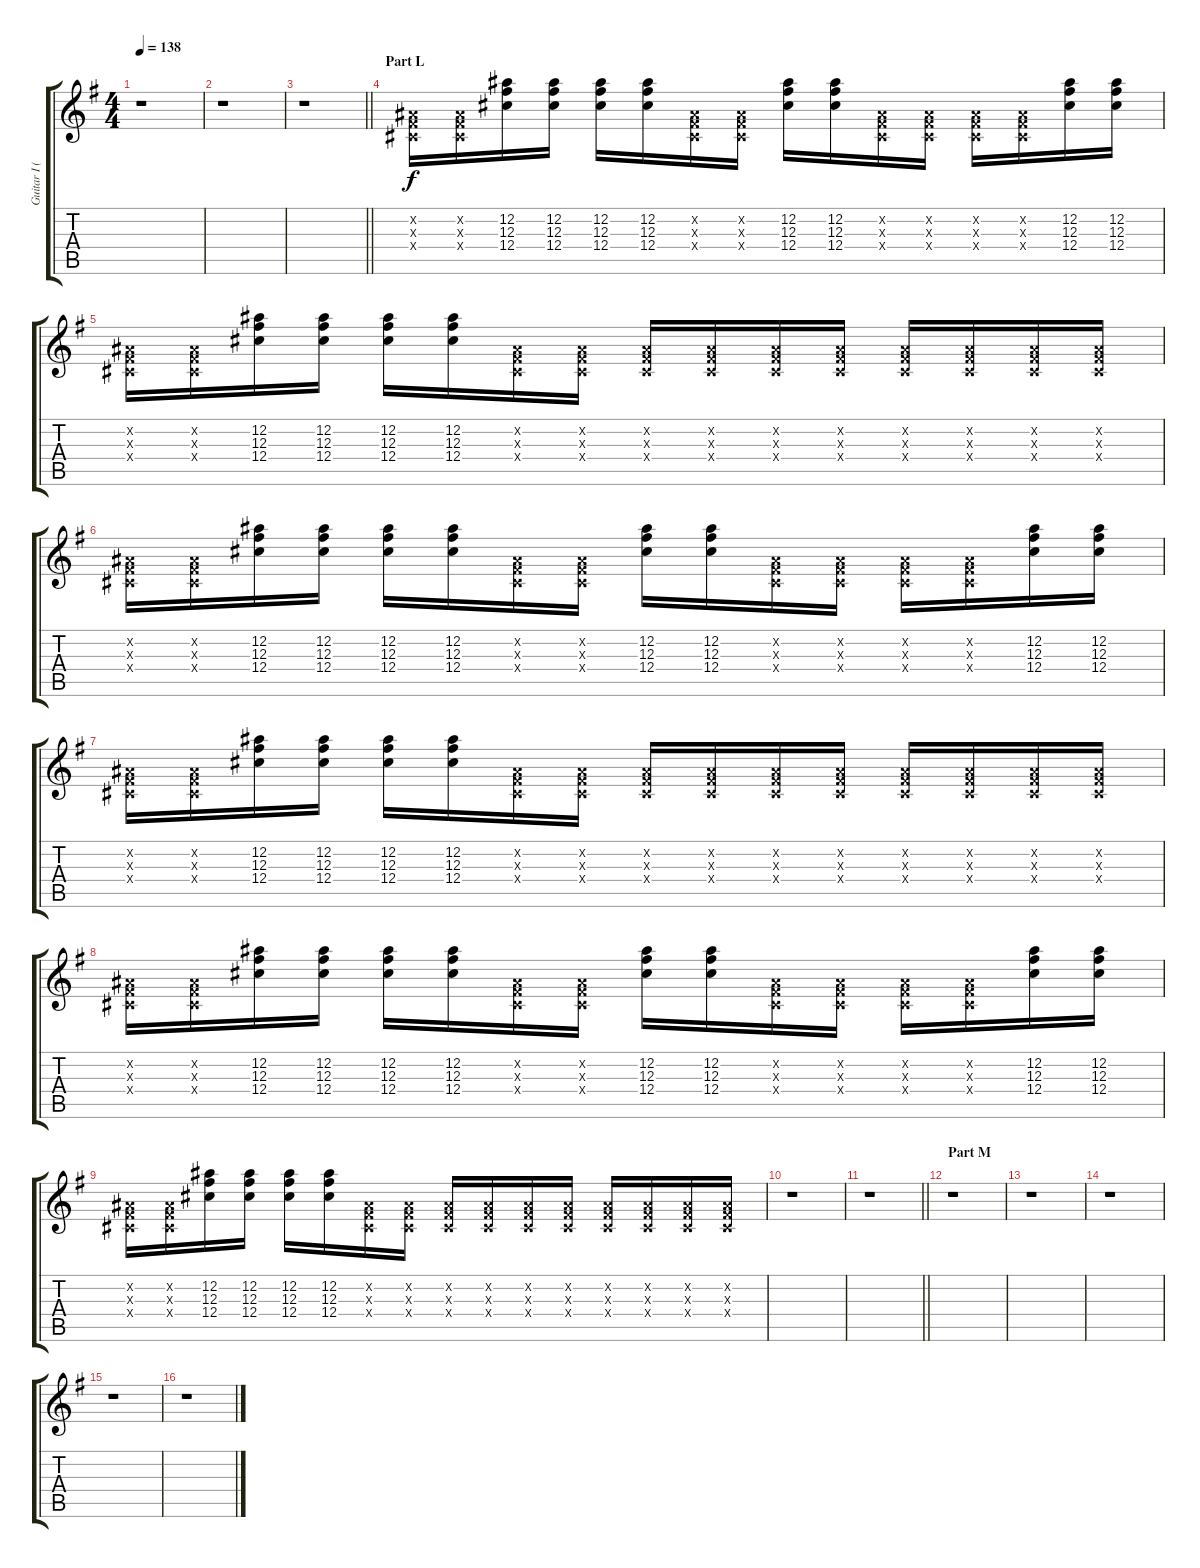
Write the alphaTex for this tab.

\track ("Guitar I (Sugizo)" "Guitar I (") {instrument distortionguitar}
\staff {score tabs}
\tuning (Eb4 Bb3 Gb3 Db3 Ab2 Eb2) {hide}
\ts (4 4)
\tempo 138
\clef g2
\ks g
r.1{dy f} |
r.1 |
\barLineRight lightlight
r.1 |
\section ("" "Part L")
(0.2{x} 0.3{x} 0.4{x}).16 (0.2{x} 0.3{x} 0.4{x}).16 (12.2 12.3 12.4).16 (12.2 12.3 12.4).16 (12.2 12.3 12.4).16 (12.2 12.3 12.4).16 (0.2{x} 0.3{x} 0.4{x}).16 (0.2{x} 0.3{x} 0.4{x}).16 (12.2 12.3 12.4).16 (12.2 12.3 12.4).16 (0.2{x} 0.3{x} 0.4{x}).16 (0.2{x} 0.3{x} 0.4{x}).16 (0.2{x} 0.3{x} 0.4{x}).16 (0.2{x} 0.3{x} 0.4{x}).16 (12.2 12.3 12.4).16 (12.2 12.3 12.4).16 |
(0.2{x} 0.3{x} 0.4{x}).16 (0.2{x} 0.3{x} 0.4{x}).16 (12.2 12.3 12.4).16 (12.2 12.3 12.4).16 (12.2 12.3 12.4).16 (12.2 12.3 12.4).16 (0.2{x} 0.3{x} 0.4{x}).16 (0.2{x} 0.3{x} 0.4{x}).16 (0.2{x} 0.3{x} 0.4{x}).16 (0.2{x} 0.3{x} 0.4{x}).16 (0.2{x} 0.3{x} 0.4{x}).16 (0.2{x} 0.3{x} 0.4{x}).16 (0.2{x} 0.3{x} 0.4{x}).16 (0.2{x} 0.3{x} 0.4{x}).16 (0.2{x} 0.3{x} 0.4{x}).16 (0.2{x} 0.3{x} 0.4{x}).16 |
(0.2{x} 0.3{x} 0.4{x}).16 (0.2{x} 0.3{x} 0.4{x}).16 (12.2 12.3 12.4).16 (12.2 12.3 12.4).16 (12.2 12.3 12.4).16 (12.2 12.3 12.4).16 (0.2{x} 0.3{x} 0.4{x}).16 (0.2{x} 0.3{x} 0.4{x}).16 (12.2 12.3 12.4).16 (12.2 12.3 12.4).16 (0.2{x} 0.3{x} 0.4{x}).16 (0.2{x} 0.3{x} 0.4{x}).16 (0.2{x} 0.3{x} 0.4{x}).16 (0.2{x} 0.3{x} 0.4{x}).16 (12.2 12.3 12.4).16 (12.2 12.3 12.4).16 |
(0.2{x} 0.3{x} 0.4{x}).16 (0.2{x} 0.3{x} 0.4{x}).16 (12.2 12.3 12.4).16 (12.2 12.3 12.4).16 (12.2 12.3 12.4).16 (12.2 12.3 12.4).16 (0.2{x} 0.3{x} 0.4{x}).16 (0.2{x} 0.3{x} 0.4{x}).16 (0.2{x} 0.3{x} 0.4{x}).16 (0.2{x} 0.3{x} 0.4{x}).16 (0.2{x} 0.3{x} 0.4{x}).16 (0.2{x} 0.3{x} 0.4{x}).16 (0.2{x} 0.3{x} 0.4{x}).16 (0.2{x} 0.3{x} 0.4{x}).16 (0.2{x} 0.3{x} 0.4{x}).16 (0.2{x} 0.3{x} 0.4{x}).16 |
(0.2{x} 0.3{x} 0.4{x}).16 (0.2{x} 0.3{x} 0.4{x}).16 (12.2 12.3 12.4).16 (12.2 12.3 12.4).16 (12.2 12.3 12.4).16 (12.2 12.3 12.4).16 (0.2{x} 0.3{x} 0.4{x}).16 (0.2{x} 0.3{x} 0.4{x}).16 (12.2 12.3 12.4).16 (12.2 12.3 12.4).16 (0.2{x} 0.3{x} 0.4{x}).16 (0.2{x} 0.3{x} 0.4{x}).16 (0.2{x} 0.3{x} 0.4{x}).16 (0.2{x} 0.3{x} 0.4{x}).16 (12.2 12.3 12.4).16 (12.2 12.3 12.4).16 |
(0.2{x} 0.3{x} 0.4{x}).16 (0.2{x} 0.3{x} 0.4{x}).16 (12.2 12.3 12.4).16 (12.2 12.3 12.4).16 (12.2 12.3 12.4).16 (12.2 12.3 12.4).16 (0.2{x} 0.3{x} 0.4{x}).16 (0.2{x} 0.3{x} 0.4{x}).16 (0.2{x} 0.3{x} 0.4{x}).16 (0.2{x} 0.3{x} 0.4{x}).16 (0.2{x} 0.3{x} 0.4{x}).16 (0.2{x} 0.3{x} 0.4{x}).16 (0.2{x} 0.3{x} 0.4{x}).16 (0.2{x} 0.3{x} 0.4{x}).16 (0.2{x} 0.3{x} 0.4{x}).16 (0.2{x} 0.3{x} 0.4{x}).16 |
r.1 |
\barLineRight lightlight
r.1 |
\section ("" "Part M")
r.1 |
r.1 |
r.1 |
r.1 |
r.1
